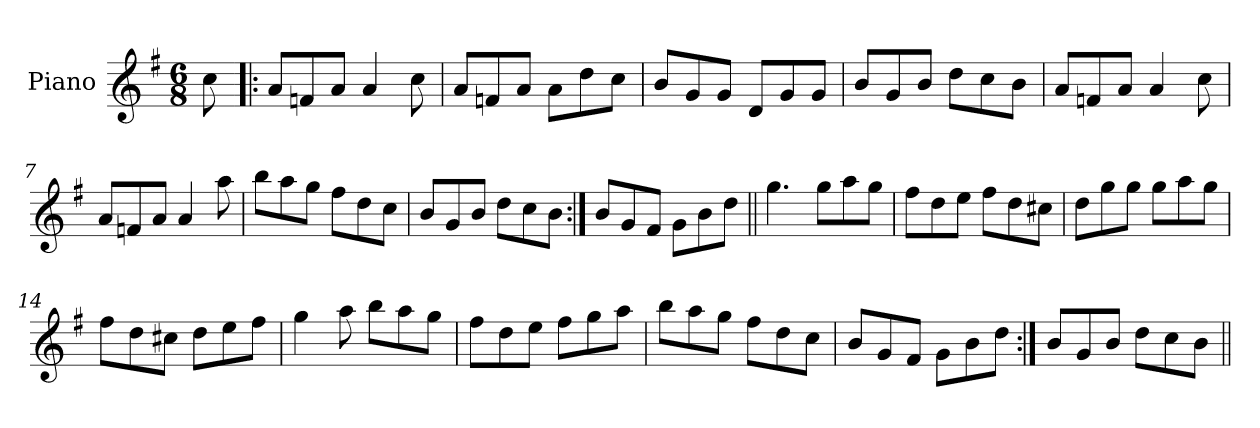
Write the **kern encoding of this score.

**kern
*part1
*staff1
*I"Piano
*I'Pno
*clefG2
*k[f#]
*D:mix
*M6/8
=1
8cc\
=2!|:
8a/L
8fn/
8a/J
4a/
8cc\
=3
8a/L
8fn/
8a/J
8a\L
8dd\
8cc\J
=4
8b/L
8g/
8g/J
8d/L
8g/
8g/J
=5
8b/L
8g/
8b/J
8dd\L
8cc\
8b\J
=6
8a/L
8fn/
8a/J
4a/
8cc\
!!LO:LB:g=z
=7
8a/L
8fn/
8a/J
4a/
8aa\
=8
8bb\L
8aa\
8gg\J
8ff#\L
8dd\
8cc\J
=9
8b/L
8g/
8b/J
8dd\L
8cc\
8b\J
=10:|!
8b/L
8g/
8f#/J
8g\L
8b\
8dd\J
=11||
4.gg\
8gg\L
8aa\
8gg\J
=12
8ff#\L
8dd\
8ee\J
8ff#\L
8dd\
8cc#X\J
!!LO:LB:g=z
=13
8dd\L
8gg\
8gg\J
8gg\L
8aa\
8gg\J
=14
8ff#\L
8dd\
8cc#X\J
8dd\L
8ee\
8ff#\J
=15
4gg\
8aa\
8bb\L
8aa\
8gg\J
=16
8ff#\L
8dd\
8ee\J
8ff#\L
8gg\
8aa\J
=17
8bb\L
8aa\
8gg\J
8ff#\L
8dd\
8cc\J
=18
8b/L
8g/
8f#/J
8g\L
8b\
8dd\J
!!LO:LB:g=z
=19:|!
8b/L
8g/
8b/J
8dd\L
8cc\
8b\J
=||
*-
